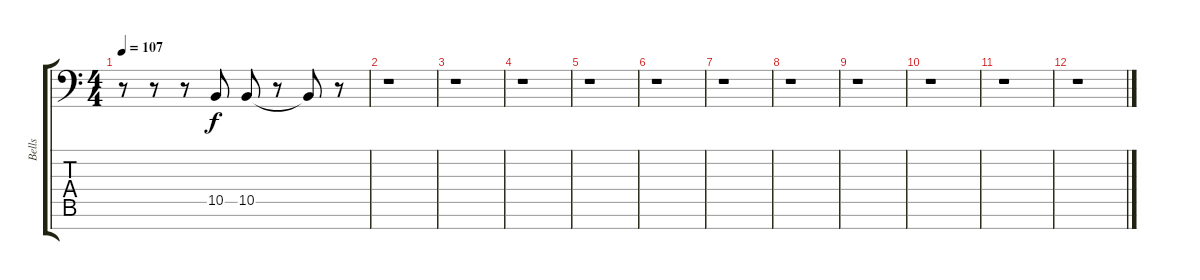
\track ("Bells" "Bells") {instrument agogo}
\staff {score tabs}
\tuning (Ab3 Eb3 B2 Gb2 Db2 Ab1 Eb1) {hide}
\ts (4 4)
\tempo 107
\clef f4
\ks c
r.8{dy f} r.8 r.8 10.5.8 10.5.8 r.8 10.5{t}.8 r.8 |
r.1 |
r.1 |
r.1 |
r.1 |
r.1 |
r.1 |
r.1 |
r.1 |
r.1 |
r.1 |
r.1
